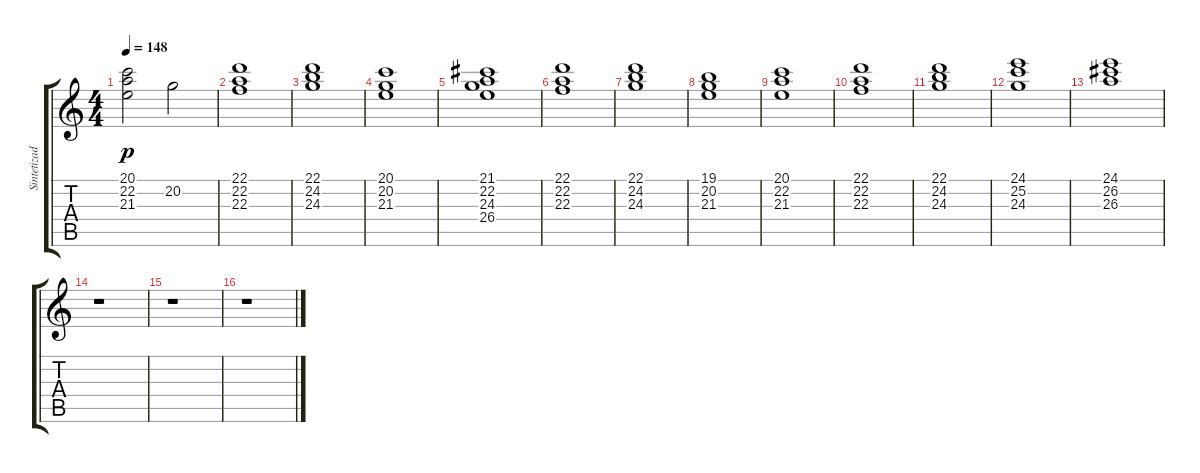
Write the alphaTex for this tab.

\track ("Sintetizador" "Sintetizad") {instrument churchorgan}
\staff {score tabs}
\tuning (E4 B3 G3 D3 A2 E2) {hide}
\ts (4 4)
\tempo 148
\clef g2
\ks c
(20.1 22.2 21.3).2{dy p} 20.2.2 |
(22.1 22.2 22.3).1 |
(22.1 24.2 24.3).1 |
(20.1 20.2 21.3).1 |
(21.1 22.2 24.3 26.4).1 |
(22.1 22.2 22.3).1 |
(22.1 24.2 24.3).1 |
(19.1 20.2 21.3).1 |
(20.1 22.2 21.3).1 |
(22.1 22.2 22.3).1 |
(22.1 24.2 24.3).1 |
(24.1 25.2 24.3).1 |
(24.1 26.2 26.3).1 |
r.1 |
r.1 |
r.1
